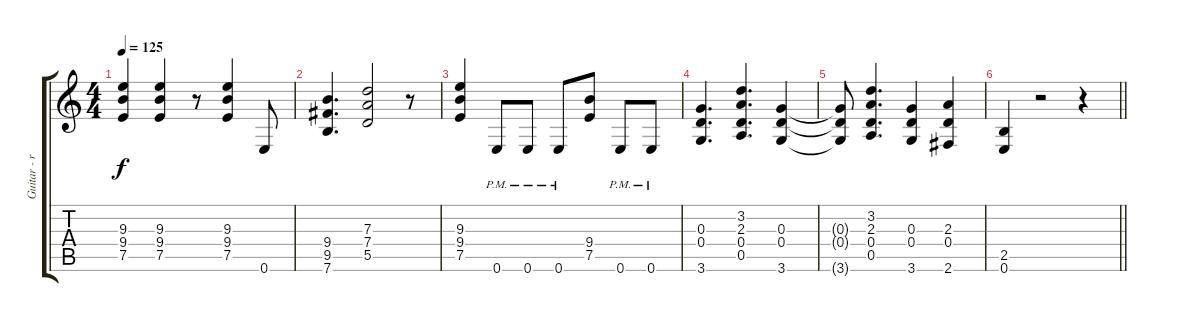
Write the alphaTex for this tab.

\track ("Guitar - rhythm" "Guitar - r") {instrument distortionguitar}
\staff {score tabs}
\tuning (E4 B3 G3 D3 A2 E2) {hide}
\ts (4 4)
\tempo 125
\clef g2
\ks c
(9.3 9.4 7.5).4{dy f} (9.3 9.4 7.5).4 r.8 (9.3 9.4 7.5).4 0.6.8 |
(9.4 9.5 7.6).4{d} (7.3 7.4 5.5).2 r.8 |
(9.3 9.4 7.5).4 0.6{pm}.8 0.6{pm}.8 0.6{pm}.8 (9.4 7.5).8 0.6{pm}.8 0.6{pm}.8 |
(0.3 0.4 3.6).4{d} (3.2 2.3 0.4 0.5).4{d} (0.3 0.4 3.6).4 |
(0.3{t} 0.4{t} 3.6{t}).8 (3.2 2.3 0.4 0.5).4{d} (0.3 0.4 3.6).4 (2.3 0.4 2.6).4 |
\barLineRight lightlight
(2.5 0.6).4 r.2 r.4
